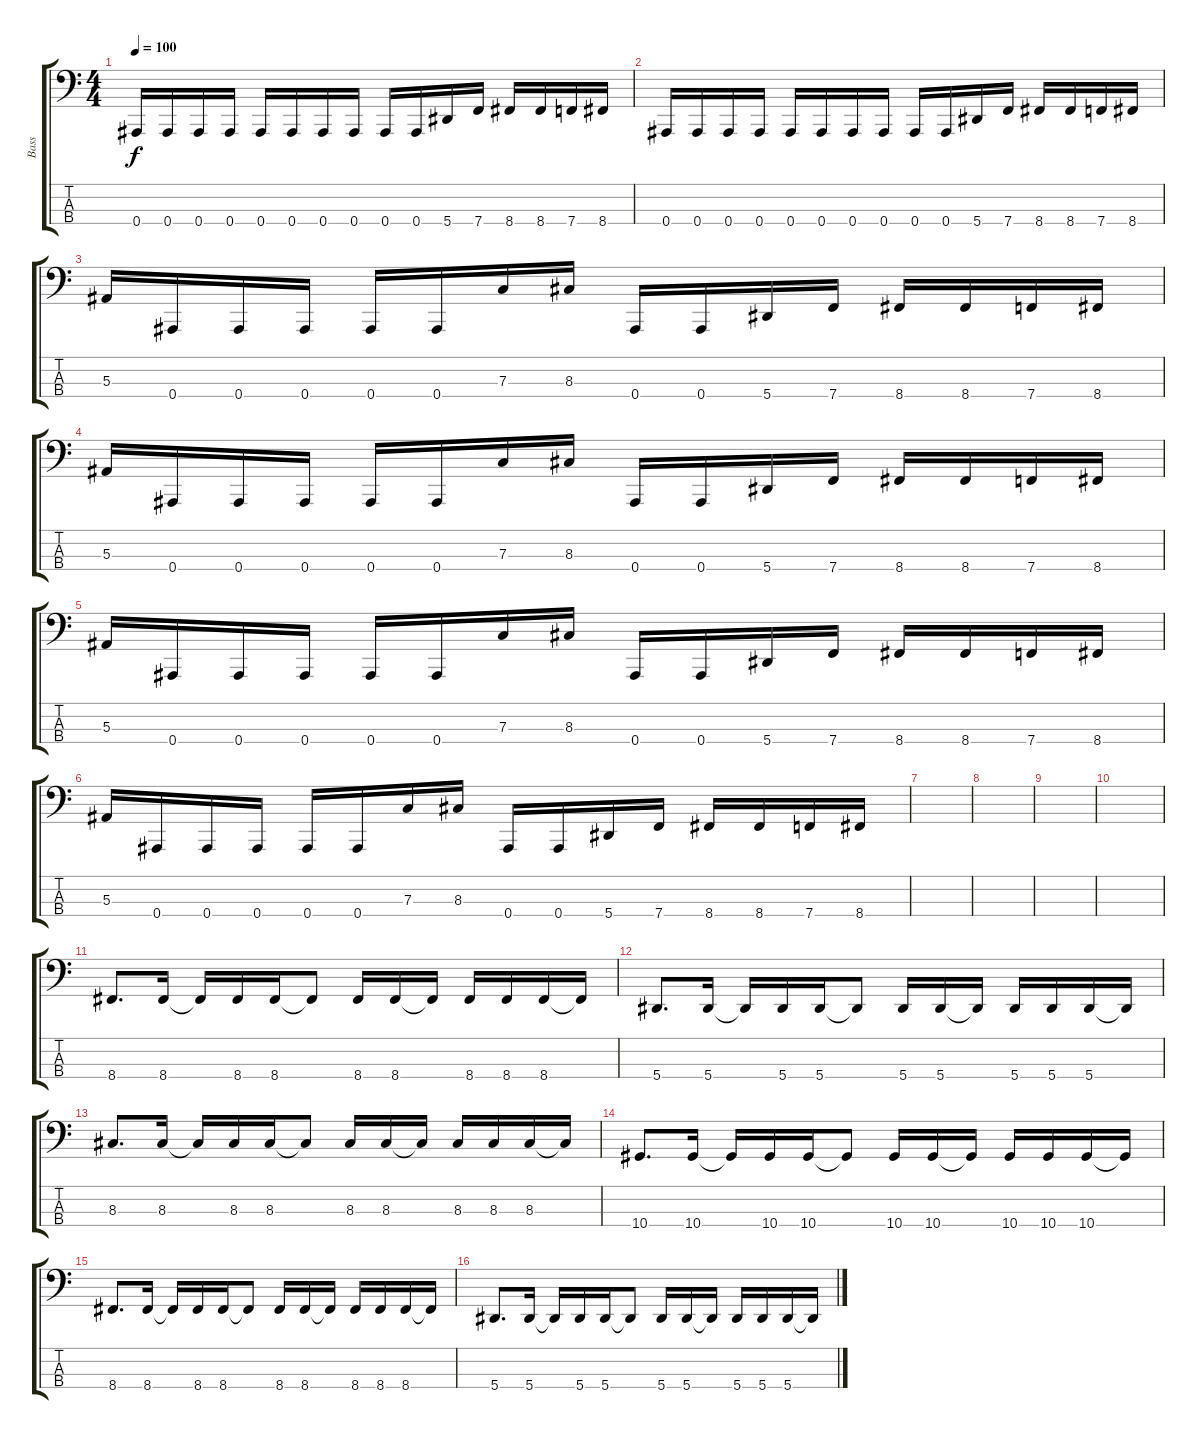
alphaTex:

\track ("Bass" "Bass") {instrument electricbassfinger}
\staff {score tabs}
\tuning (Eb2 Bb1 F1 Bb0) {hide}
\ts (4 4)
\tempo 100
\clef f4
\ks c
0.4.16{dy f} 0.4.16 0.4.16 0.4.16 0.4.16 0.4.16 0.4.16 0.4.16 0.4.16 0.4.16 5.4.16 7.4.16 8.4.16 8.4.16 7.4.16 8.4.16 |
0.4.16 0.4.16 0.4.16 0.4.16 0.4.16 0.4.16 0.4.16 0.4.16 0.4.16 0.4.16 5.4.16 7.4.16 8.4.16 8.4.16 7.4.16 8.4.16 |
5.3.16 0.4.16 0.4.16 0.4.16 0.4.16 0.4.16 7.3.16 8.3.16 0.4.16 0.4.16 5.4.16 7.4.16 8.4.16 8.4.16 7.4.16 8.4.16 |
5.3.16 0.4.16 0.4.16 0.4.16 0.4.16 0.4.16 7.3.16 8.3.16 0.4.16 0.4.16 5.4.16 7.4.16 8.4.16 8.4.16 7.4.16 8.4.16 |
5.3.16 0.4.16 0.4.16 0.4.16 0.4.16 0.4.16 7.3.16 8.3.16 0.4.16 0.4.16 5.4.16 7.4.16 8.4.16 8.4.16 7.4.16 8.4.16 |
5.3.16 0.4.16 0.4.16 0.4.16 0.4.16 0.4.16 7.3.16 8.3.16 0.4.16 0.4.16 5.4.16 7.4.16 8.4.16 8.4.16 7.4.16 8.4.16 |
|
|
|
|
8.4.8{d} 8.4.16 8.4{t}.16 8.4.16 8.4.16 8.4{t}.8 8.4.16 8.4.16 8.4{t}.16 8.4.16 8.4.16 8.4.16 8.4{t}.16 |
5.4.8{d} 5.4.16 5.4{t}.16 5.4.16 5.4.16 5.4{t}.8 5.4.16 5.4.16 5.4{t}.16 5.4.16 5.4.16 5.4.16 5.4{t}.16 |
8.3.8{d} 8.3.16 8.3{t}.16 8.3.16 8.3.16 8.3{t}.8 8.3.16 8.3.16 8.3{t}.16 8.3.16 8.3.16 8.3.16 8.3{t}.16 |
10.4.8{d} 10.4.16 10.4{t}.16 10.4.16 10.4.16 10.4{t}.8 10.4.16 10.4.16 10.4{t}.16 10.4.16 10.4.16 10.4.16 10.4{t}.16 |
8.4.8{d} 8.4.16 8.4{t}.16 8.4.16 8.4.16 8.4{t}.8 8.4.16 8.4.16 8.4{t}.16 8.4.16 8.4.16 8.4.16 8.4{t}.16 |
5.4.8{d} 5.4.16 5.4{t}.16 5.4.16 5.4.16 5.4{t}.8 5.4.16 5.4.16 5.4{t}.16 5.4.16 5.4.16 5.4.16 5.4{t}.16
